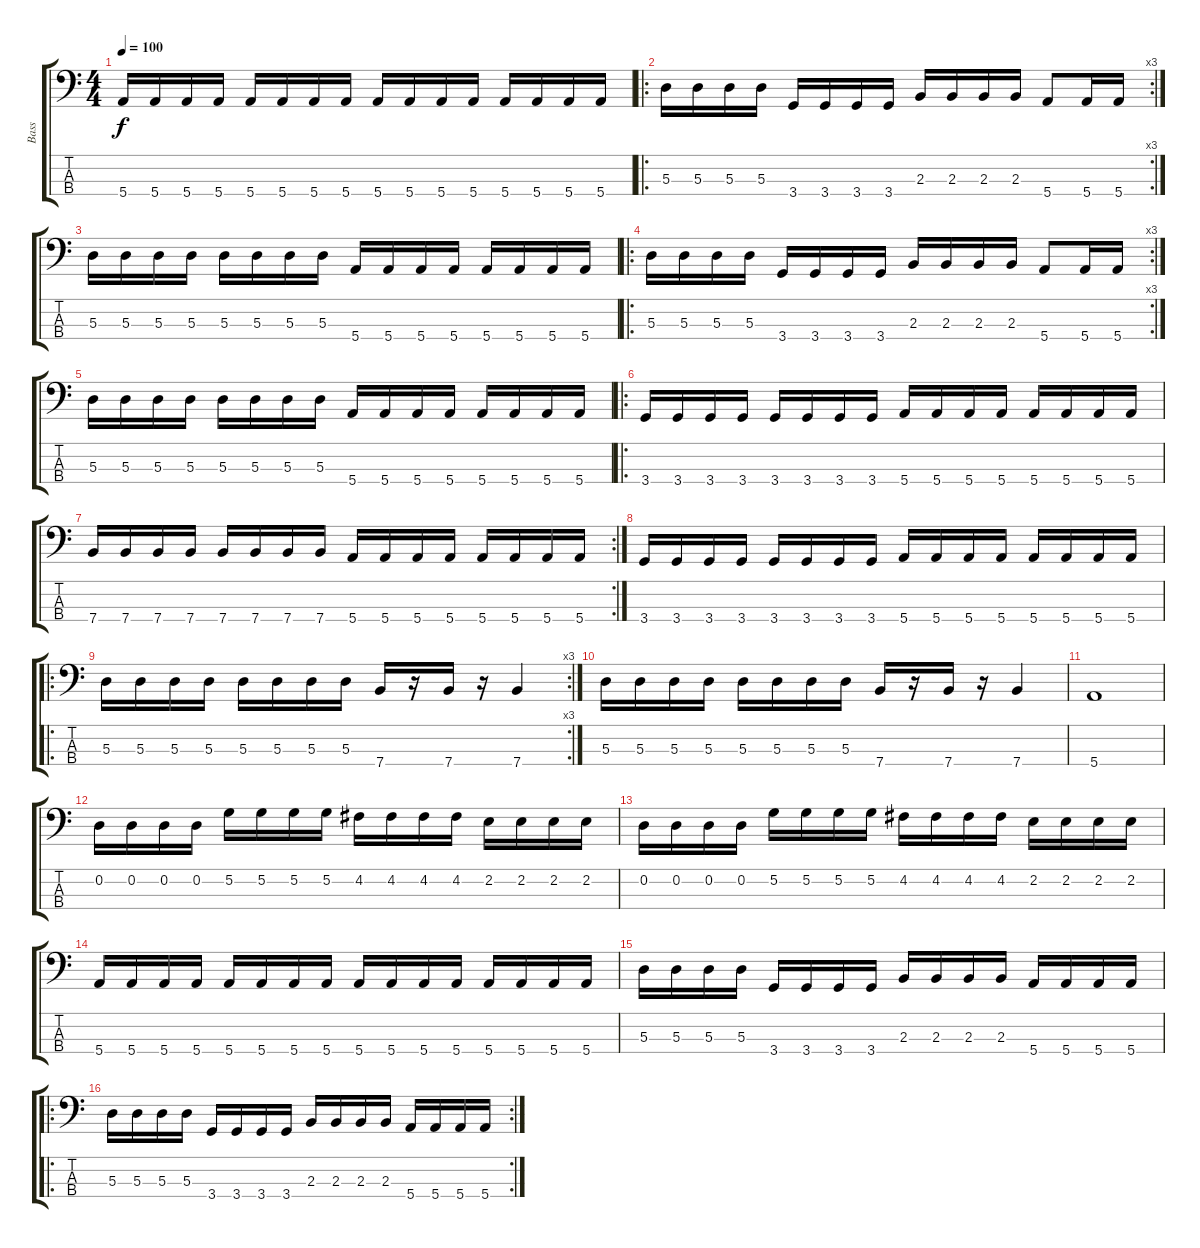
\track ("Bass" "Bass") {instrument electricbasspick}
\staff {score tabs}
\tuning (G2 D2 A1 E1) {hide}
\ts (4 4)
\tempo 100
\clef f4
\ks c
5.4.16{dy f} 5.4.16 5.4.16 5.4.16 5.4.16 5.4.16 5.4.16 5.4.16 5.4.16 5.4.16 5.4.16 5.4.16 5.4.16 5.4.16 5.4.16 5.4.16 |
\ro
\rc 3
5.3.16 5.3.16 5.3.16 5.3.16 3.4.16 3.4.16 3.4.16 3.4.16 2.3.16 2.3.16 2.3.16 2.3.16 5.4.8 5.4.16 5.4.16 |
5.3.16 5.3.16 5.3.16 5.3.16 5.3.16 5.3.16 5.3.16 5.3.16 5.4.16 5.4.16 5.4.16 5.4.16 5.4.16 5.4.16 5.4.16 5.4.16 |
\ro
\rc 3
5.3.16 5.3.16 5.3.16 5.3.16 3.4.16 3.4.16 3.4.16 3.4.16 2.3.16 2.3.16 2.3.16 2.3.16 5.4.8 5.4.16 5.4.16 |
5.3.16 5.3.16 5.3.16 5.3.16 5.3.16 5.3.16 5.3.16 5.3.16 5.4.16 5.4.16 5.4.16 5.4.16 5.4.16 5.4.16 5.4.16 5.4.16 |
\ro
3.4.16 3.4.16 3.4.16 3.4.16 3.4.16 3.4.16 3.4.16 3.4.16 5.4.16 5.4.16 5.4.16 5.4.16 5.4.16 5.4.16 5.4.16 5.4.16 |
\rc 2
7.4.16 7.4.16 7.4.16 7.4.16 7.4.16 7.4.16 7.4.16 7.4.16 5.4.16 5.4.16 5.4.16 5.4.16 5.4.16 5.4.16 5.4.16 5.4.16 |
3.4.16 3.4.16 3.4.16 3.4.16 3.4.16 3.4.16 3.4.16 3.4.16 5.4.16 5.4.16 5.4.16 5.4.16 5.4.16 5.4.16 5.4.16 5.4.16 |
\ro
\rc 3
5.3.16 5.3.16 5.3.16 5.3.16 5.3.16 5.3.16 5.3.16 5.3.16 7.4.16 r.16 7.4.16 r.16 7.4.4 |
5.3.16 5.3.16 5.3.16 5.3.16 5.3.16 5.3.16 5.3.16 5.3.16 7.4.16 r.16 7.4.16 r.16 7.4.4 |
5.4.1 |
0.2.16 0.2.16 0.2.16 0.2.16 5.2.16 5.2.16 5.2.16 5.2.16 4.2.16 4.2.16 4.2.16 4.2.16 2.2.16 2.2.16 2.2.16 2.2.16 |
0.2.16 0.2.16 0.2.16 0.2.16 5.2.16 5.2.16 5.2.16 5.2.16 4.2.16 4.2.16 4.2.16 4.2.16 2.2.16 2.2.16 2.2.16 2.2.16 |
5.4.16 5.4.16 5.4.16 5.4.16 5.4.16 5.4.16 5.4.16 5.4.16 5.4.16 5.4.16 5.4.16 5.4.16 5.4.16 5.4.16 5.4.16 5.4.16 |
5.3.16 5.3.16 5.3.16 5.3.16 3.4.16 3.4.16 3.4.16 3.4.16 2.3.16 2.3.16 2.3.16 2.3.16 5.4.16 5.4.16 5.4.16 5.4.16 |
\ro
\rc 2
5.3.16 5.3.16 5.3.16 5.3.16 3.4.16 3.4.16 3.4.16 3.4.16 2.3.16 2.3.16 2.3.16 2.3.16 5.4.16 5.4.16 5.4.16 5.4.16
